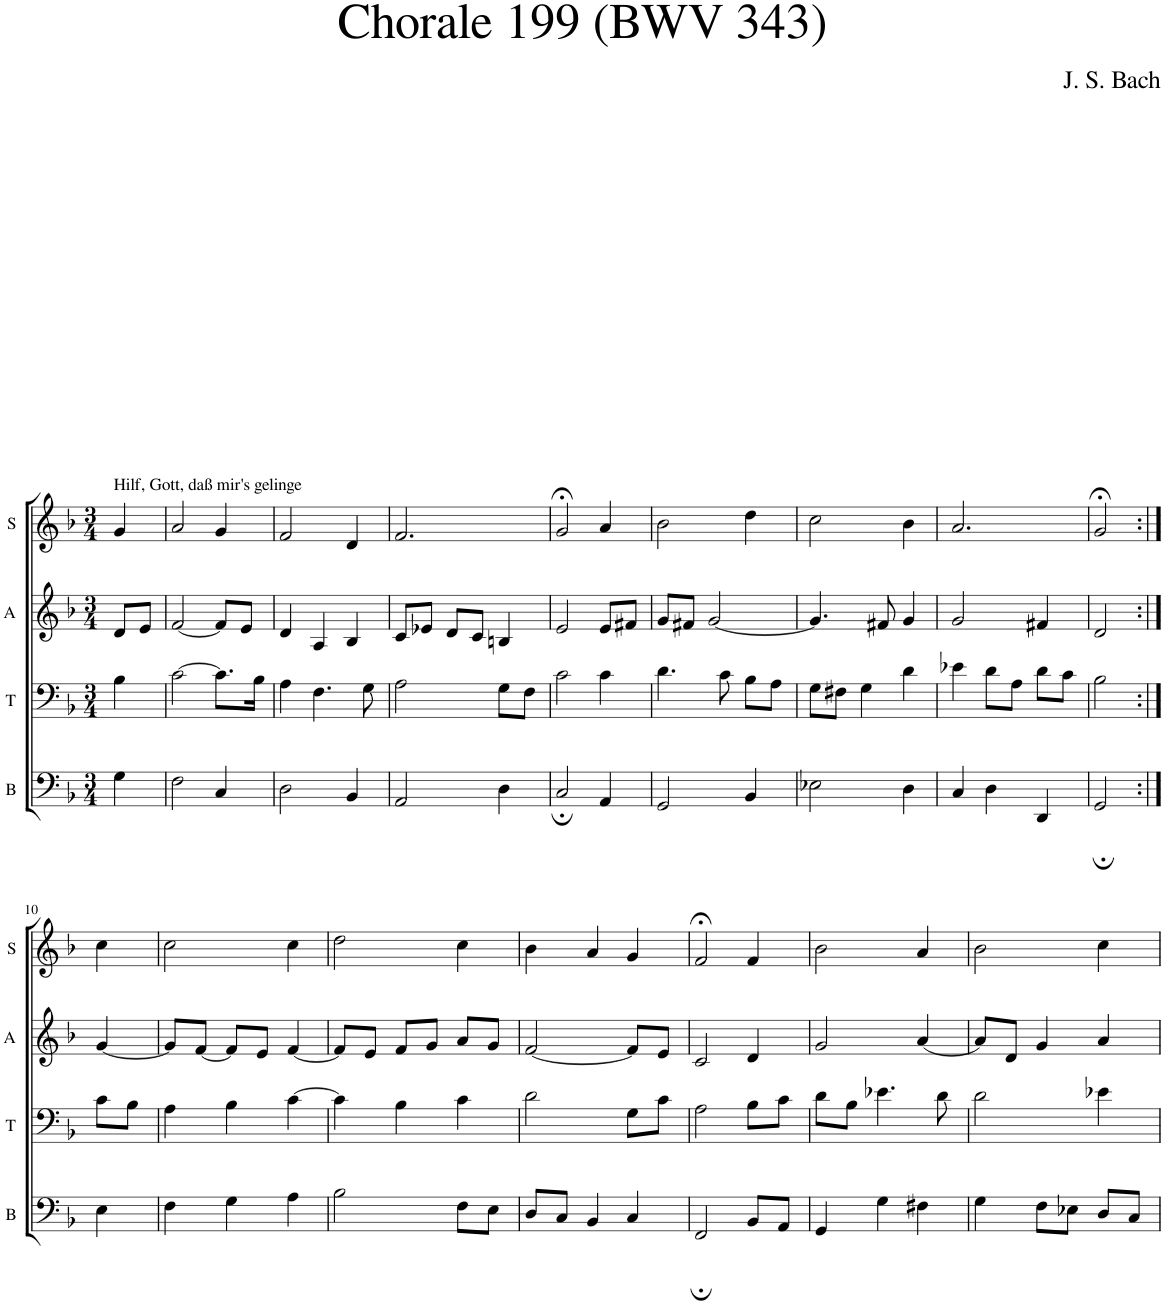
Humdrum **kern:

**kern	**kern	**kern	**kern
*part4	*part3	*part2	*part1
*staff4	*staff3	*staff2	*staff1
*I"B	*I"T	*I"A	*I"S
*I'B	*I'T	*I'A	*I'S
*clefF4	*clefF4	*clefG2	*clefG2
*k[b-]	*k[b-]	*k[b-]	*k[b-]
*M3/4	*M3/4	*M3/4	*M3/4
=1	=1	=1	=1
!	!	!	!LO:TX:a:t=Hilf, Gott, daß mir's gelinge
4G\	4B-\	8d/L	4g/
.	.	8e/J	.
=2	=2	=2	=2
2F\	[2c\	[2f/	2a/
4C/	8.c\L]	8f/L]	4g/
.	.	8e/J	.
.	16B-\Jk	.	.
=3	=3	=3	=3
2D\	4A\	4d/	2f/
.	4.F\	4A/	.
4BB-/	.	4B-/	4d/
.	8G\	.	.
=4	=4	=4	=4
2AA/	2A\	8c/L	2.f/
.	.	8e-X/J	.
.	.	8d/L	.
.	.	8c/J	.
4D\	8G\L	4Bn/	.
.	8F\J	.	.
=5	=5	=5	=5
2C;/	2c\	2e/	2g;</
4AA/	4c\	8e/L	4a/
.	.	8f#X/J	.
=6	=6	=6	=6
2GG/	4.d\	8g/L	2b-\
.	.	8f#X/J	.
.	.	[2g/	.
.	8c\	.	.
4BB-/	8B-\L	.	4dd\
.	8A\J	.	.
=7	=7	=7	=7
2E-X\	8G\L	4.g/]	2cc\
.	8F#X\J	.	.
.	4G\	.	.
.	.	8f#X/	.
4D\	4d\	4g/	4b-\
=8	=8	=8	=8
4C/	4e-X\	2g/	2.a/
4D\	8d\L	.	.
.	8A\J	.	.
4DD/	8d\L	4f#X/	.
.	8c\J	.	.
=9	=9	=9	=9
2GG;/	2B-\	2d/	2g;</
!!LO:LB:g=z
=10:|!	=10:|!	=10:|!	=10:|!
4E\	8c\L	[4g/	4cc\
.	8B-\J	.	.
=11	=11	=11	=11
4F\	4A\	8g/L]	2cc\
.	.	[8f/J	.
4G\	4B-\	8f/L]	.
.	.	8e/J	.
4A\	[4c\	[4f/	4cc\
=12	=12	=12	=12
2B-\	4c\]	8f/L]	2dd\
.	.	8e/J	.
.	4B-\	8f/L	.
.	.	8g/J	.
8F\L	4c\	8a/L	4cc\
8E\J	.	8g/J	.
=13	=13	=13	=13
8D/L	2d\	[2f/	4b-\
8C/J	.	.	.
4BB-/	.	.	4a/
4C/	8G\L	8f/L]	4g/
.	8c\J	8e/J	.
=14	=14	=14	=14
2FF;/	2A\	2c/	2f;</
8BB-/L	8B-\L	4d/	4f/
8AA/J	8c\J	.	.
=15	=15	=15	=15
4GG/	8d\L	2g/	2b-\
.	8B-\J	.	.
4G\	4.e-X\	.	.
4F#X\	.	[4a/	4a/
.	8d\	.	.
=16	=16	=16	=16
4G\	2d\	8a/L]	2b-\
.	.	8d/J	.
8F\L	.	4g/	.
8E-X\J	.	.	.
8D/L	4e-X\	4a/	4cc\
8C/J	.	.	.
=	=	=	=
*-	*-	*-	*-
